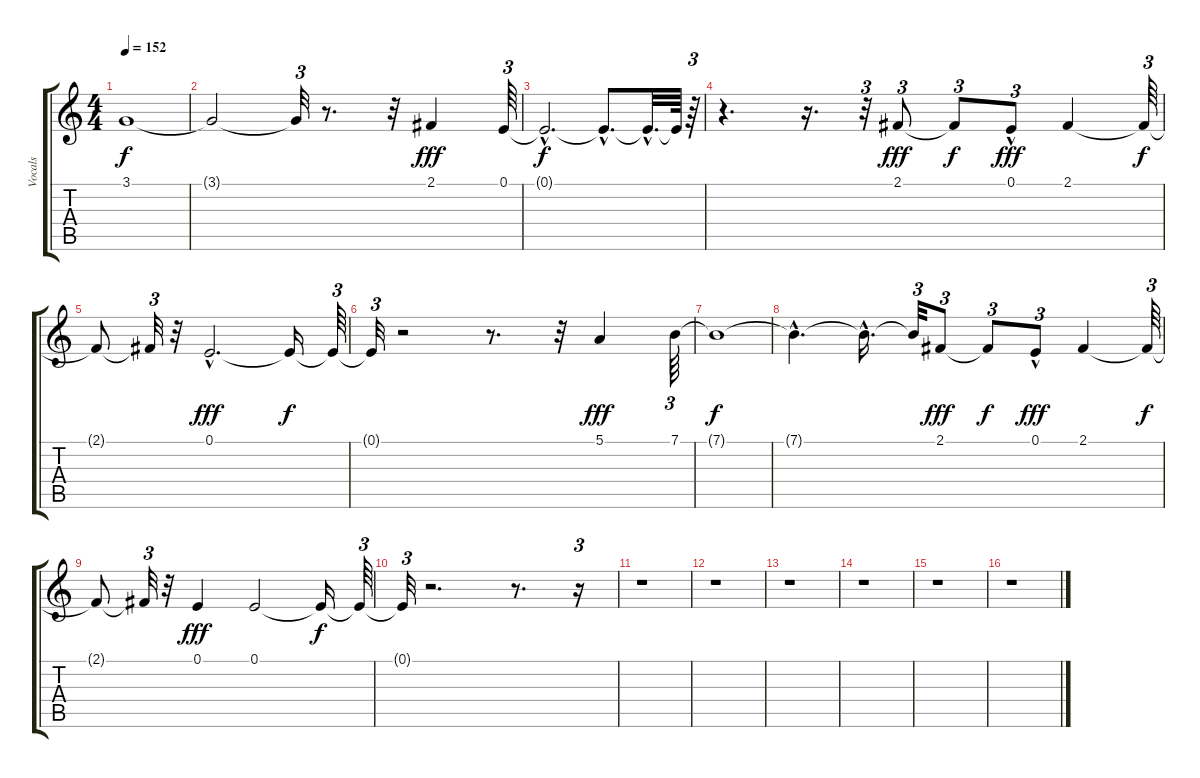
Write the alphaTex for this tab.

\track ("Vocals" "Vocals") {instrument lead2sawtooth}
\staff {score tabs}
\tuning (E4 B3 G3 D3 A2 E2) {hide}
\ts (4 4)
\tempo 152
\clef g2
\ks c
3.1{t}.1{dy f} |
3.1{t}.2 3.1{t}.32{tu (3 2)} r.8{d} r.32 2.1.4{dy fff} 0.1.64{tu (3 2)} |
0.1{hac t}.2{d dy f} 0.1{hac t}.8{d} 0.1{hac t}.32{d} 0.1{t}.64 r.64{tu (3 2)} |
r.4{d} r.16{d} r.32{tu (3 2)} 2.1.8{tu (3 2) dy fff} 2.1{t}.8{tu (3 2) dy f} 0.1{hac}.8{tu (3 2) dy fff} 2.1.4 2.1{t}.64{tu (3 2) dy f} |
2.1{t}.8 2.1{t}.32{tu (3 2)} r.32 0.1{hac}.2{d dy fff} 0.1{t}.16{dy f} 0.1{t}.64{tu (3 2)} |
0.1{t}.32{tu (3 2)} r.2 r.8{d} r.32 5.1.4{dy fff} 7.1.64{tu (3 2)} |
7.1{t}.1{dy f} |
7.1{hac t}.4{d} 7.1{hac t}.16{d} 7.1{t}.32{tu (3 2)} 2.1.8{tu (3 2) dy fff} 2.1{t}.8{tu (3 2) dy f} 0.1{hac}.8{tu (3 2) dy fff} 2.1.4 2.1{t}.64{tu (3 2) dy f} |
2.1{t}.8 2.1{t}.32{tu (3 2)} r.32 0.1.4{dy fff} 0.1.2 0.1{t}.16{dy f} 0.1{t}.64{tu (3 2)} |
0.1{t}.32{tu (3 2)} r.2{d} r.8{d} r.16{tu (3 2)} |
r.1 |
r.1 |
r.1 |
r.1 |
r.1 |
r.1
